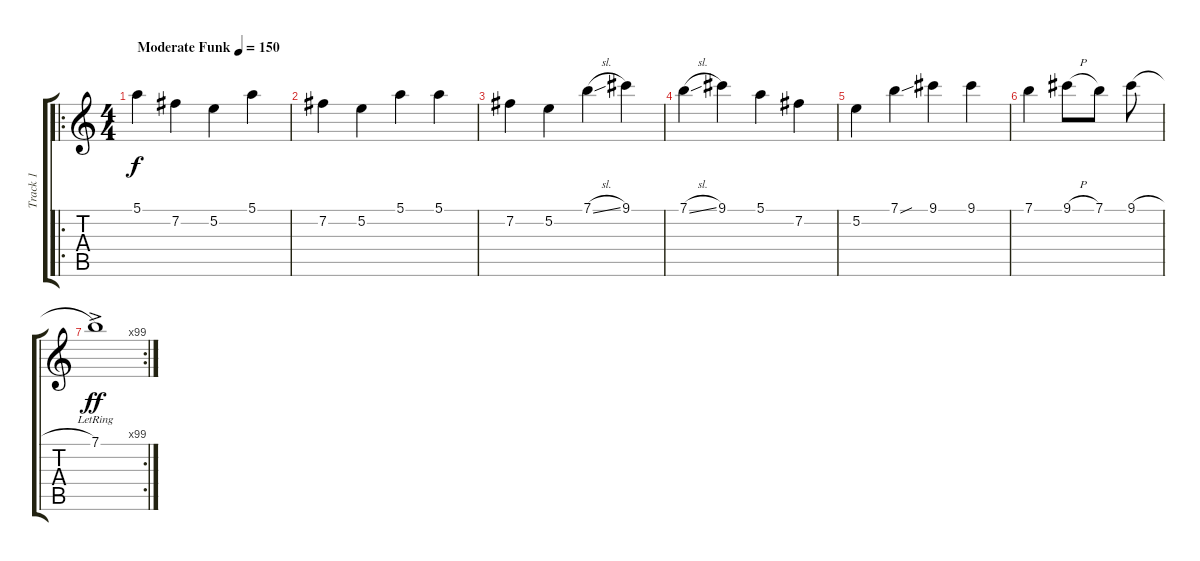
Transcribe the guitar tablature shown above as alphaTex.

\track ("Track 1" "Track 1") {instrument electricguitarjazz}
\staff {score tabs}
\tuning (E4 B3 G3 D3 A2 E2) {hide}
\ro
\ts (4 4)
\tempo (150 "Moderate Funk")
\clef g2
\ks c
5.1.4{dy f instrument electricguitarjazz} 7.2.4 5.2.4 5.1.4 |
7.2.4 5.2.4 5.1.4 5.1.4 |
7.2.4 5.2.4 7.1{sl}.4 9.1.4 |
7.1{sl}.4 9.1.4 5.1.4 7.2.4 |
5.2.4 7.1{sou}.4 9.1.4 9.1.4 |
7.1.4 9.1{h}.8 7.1.8 9.1{h}.8 |
\rc 99
7.1{ac lr}.1{dy ff}
